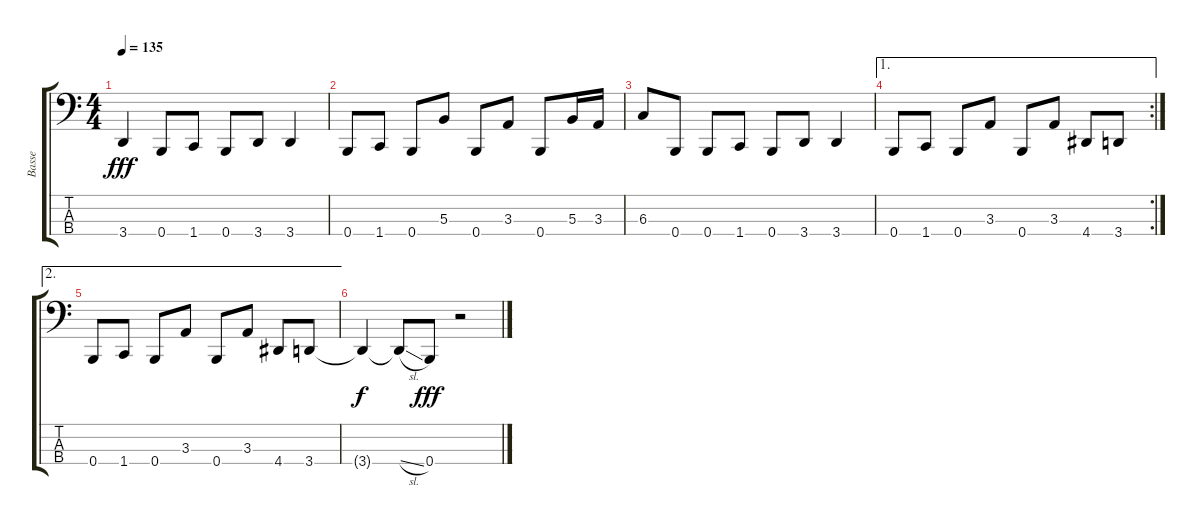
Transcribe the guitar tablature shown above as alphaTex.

\track ("Basse" "Basse") {instrument electricbassfinger}
\staff {score tabs}
\tuning (E2 B1 Gb1 B0) {hide}
\ts (4 4)
\tempo 135
\clef f4
\ks c
3.4.4{dy fff} 0.4.8 1.4.8 0.4.8 3.4.8 3.4.4 |
0.4.8 1.4.8 0.4.8 5.3.8 0.4.8 3.3.8 0.4.8 5.3.16 3.3.16 |
6.3.8 0.4.8 0.4.8 1.4.8 0.4.8 3.4.8 3.4.4 |
\ae 1
\rc 2
0.4.8 1.4.8 0.4.8 3.3.8 0.4.8 3.3.8 4.4.8 3.4.8 |
\ae 2
0.4.8 1.4.8 0.4.8 3.3.8 0.4.8 3.3.8 4.4.8 3.4.8 |
3.4{t}.4{dy f} 3.4{sl t}.8 0.4.8{dy fff} r.2
